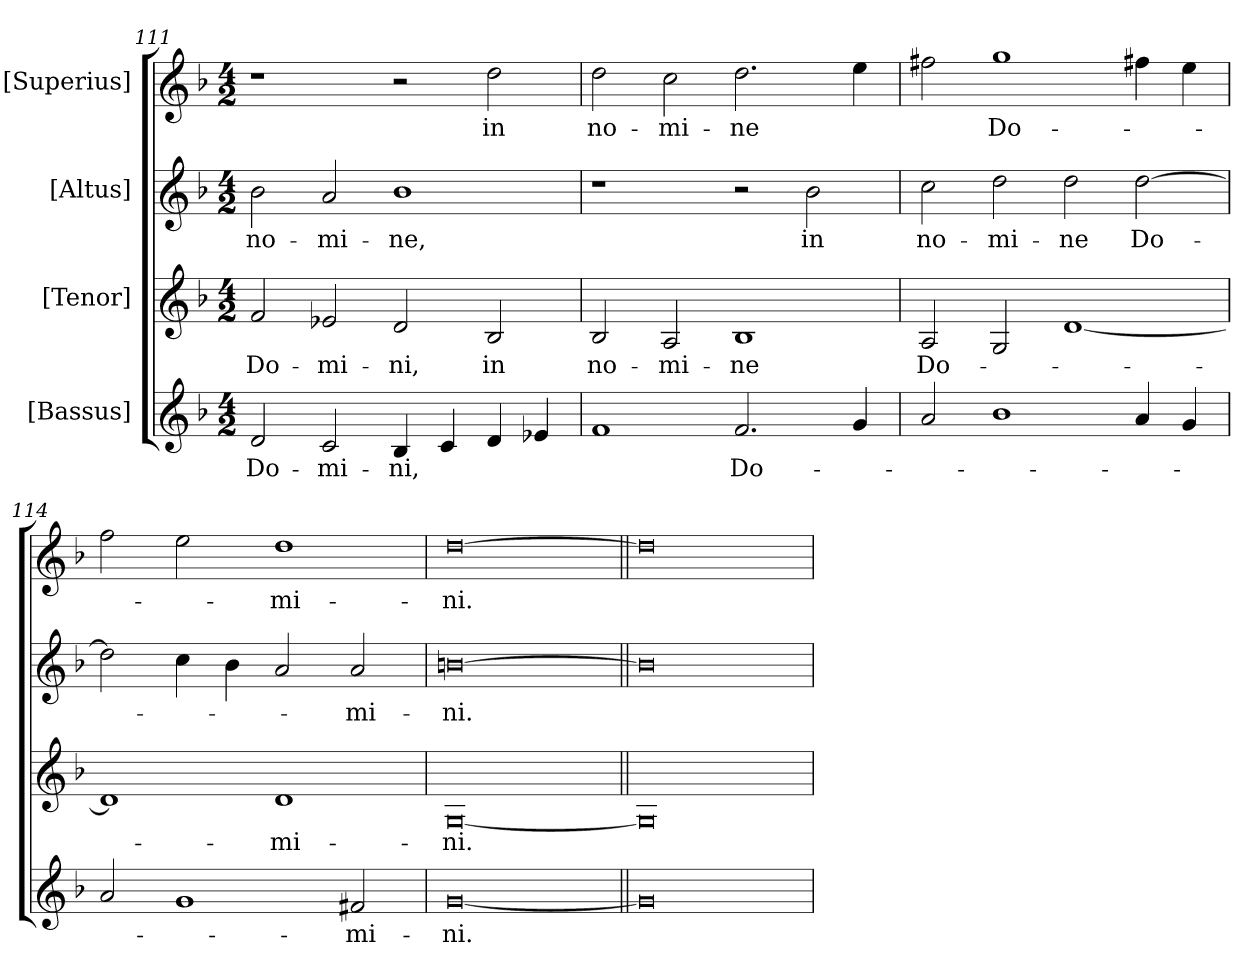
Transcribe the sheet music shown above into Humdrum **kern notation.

**kern	**text	**kern	**text	**kern	**text	**kern	**text
*part4	*part4	*part3	*part3	*part2	*part2	*part1	*part1
*staff4	*staff4	*staff3	*staff3	*staff2	*staff2	*staff1	*staff1
*I"[Bassus]	*	*I"[Tenor]	*	*I"[Altus]	*	*I"[Superius]	*
*clefG2	*	*clefG2	*	*clefG2	*	*clefG2	*
*k[b-]	*	*k[b-]	*	*k[b-]	*	*k[b-]	*
*M4/2	*	*M4/2	*	*M4/2	*	*M4/2	*
=111	=111	=111	=111	=111	=111	=111	=111
2d/	Do-	2f/	Do-	2b-\	no-	1r	.
2c/	-mi-	2e-X/	-mi-	2a/	-mi-	.	.
4B-/	-ni,	2d/	-ni,	1b-\	-ne,	2r	.
4c/	.	.	.	.	.	.	.
4d/	.	2B-/	in	.	.	2dd\	in
4e-X/	.	.	.	.	.	.	.
=112	=112	=112	=112	=112	=112	=112	=112
1f/	.	2B-/	no-	1r	.	2dd\	no-
.	.	2A/	-mi-	.	.	2cc\	-mi-
2.f/	Do-	1B-/	-ne	2r	.	2.dd\	-ne
.	.	.	.	2b-\	in	.	.
4g/	.	.	.	.	.	4ee\	.
=113	=113	=113	=113	=113	=113	=113	=113
2a/	.	2A/	Do-	2cc\	no-	2ff#X\	.
1b-\	.	2G/	.	2dd\	-mi-	1gg\	Do-
.	.	[1d/	.	2dd\	-ne	.	.
4a/	.	.	.	[2dd\	Do-	4ff#X\	.
4g/	.	.	.	.	.	4ee\	.
=114	=114	=114	=114	=114	=114	=114	=114
2a/	.	1d/]	.	2dd\]	.	2ff\	.
1g/	.	.	.	4cc\	.	2ee\	.
.	.	.	.	4b-\	.	.	.
.	.	1d/	-mi-	2a/	.	1dd\	-mi-
2f#X/	-mi-	.	.	2a/	-mi-	.	.
=115	=115	=115	=115	=115	=115	=115	=115
[0g/	-ni.	[0G/	-ni.	[0bn\	-ni.	[0dd\	-ni.
=116||	=116||	=116||	=116||	=116||	=116||	=116||	=116||
0g/]	.	0G/]	.	0b\]	.	0dd\]	.
=	=	=	=	=	=	=	=
*-	*-	*-	*-	*-	*-	*-	*-
